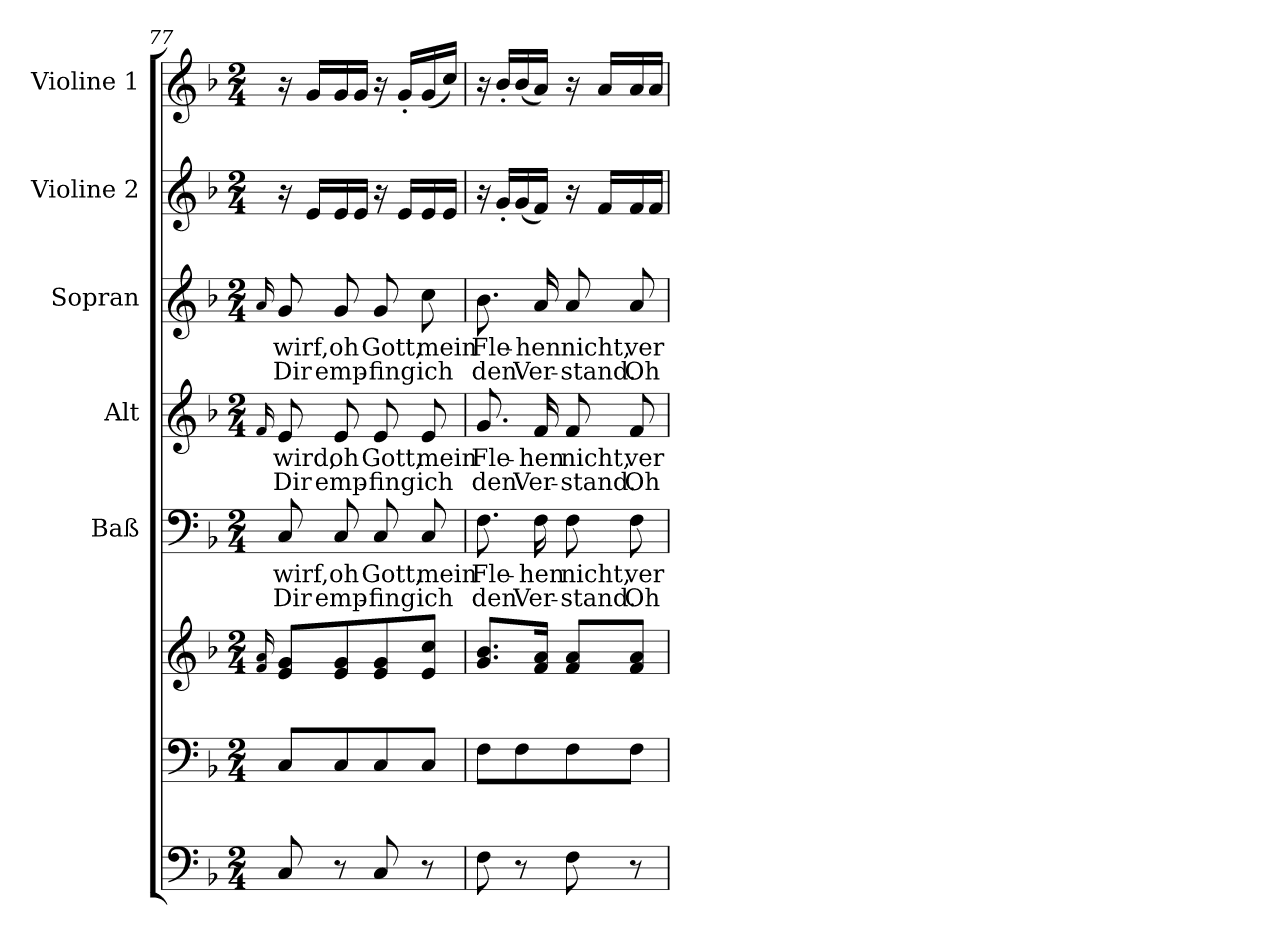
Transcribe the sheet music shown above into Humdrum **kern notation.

**kern	**kern	**kern	**kern	**text	**text	**kern	**text	**text	**kern	**text	**text	**kern	**kern
*part7	*part6	*part6	*part5	*part5	*part5	*part4	*part4	*part4	*part3	*part3	*part3	*part2	*part1
*staff8	*staff7	*staff6	*staff5	*staff5	*staff5	*staff4	*staff4	*staff4	*staff3	*staff3	*staff3	*staff2	*staff1
*	*	*	*I"Baß	*	*	*I"Alt	*	*	*I"Sopran	*	*	*I"Violine 2	*I"Violine 1
*	*	*	*	*	*	*	*	*	*	*	*	*I'Vln	*I'Vln
*clefF4	*clefF4	*clefG2	*clefF4	*	*	*clefG2	*	*	*clefG2	*	*	*clefG2	*clefG2
*ITrd7c12	*	*	*	*	*	*	*	*	*	*	*	*	*
*k[b-]	*k[b-]	*k[b-]	*k[b-]	*	*	*k[b-]	*	*	*k[b-]	*	*	*k[b-]	*k[b-]
*F:	*F:	*F:	*F:	*	*	*F:	*	*	*F:	*	*	*F:	*F:
*M2/4	*M2/4	*M2/4	*M2/4	*	*	*M2/4	*	*	*M2/4	*	*	*M2/4	*M2/4
=77	=77	=77	=77	=77	=77	=77	=77	=77	=77	=77	=77	=77	=77
.	.	16qqf/ 16qqa/	.	.	.	16qqf/	.	.	16qqa/	.	.	.	.
!	!	!	!	!LO:LY:b	!LO:LY:b	!	!LO:LY:b	!LO:LY:b	!	!LO:LY:b	!LO:LY:b	!	!
8CC/	8C/L	8e/ 8g/L	8C/	-wirf,	Dir	8e/	-wird,	Dir	8g/	-wirf,	Dir	16r	16r
.	.	.	.	.	.	.	.	.	.	.	.	16e/LL	16g/LL
!	!	!	!	!LO:LY:b	!LO:LY:b	!	!LO:LY:b	!LO:LY:b	!	!LO:LY:b	!LO:LY:b	!	!
8r	8C/	8e/ 8g/	8C/	oh	emp-	8e/	oh	emp-	8g/	oh	emp-	16e/	16g/
.	.	.	.	.	.	.	.	.	.	.	.	16e/JJ	16g/JJ
!	!	!	!	!LO:LY:b	!LO:LY:b	!	!LO:LY:b	!LO:LY:b	!	!LO:LY:b	!LO:LY:b	!	!
8CC/	8C/	8e/ 8g/	8C/	Gott,	-fing	8e/	Gott,	-fing	8g/	Gott,	-fing	16r	16r
.	.	.	.	.	.	.	.	.	.	.	.	16e/LL	16g'</LL
!	!	!	!	!LO:LY:b	!LO:LY:b	!	!LO:LY:b	!LO:LY:b	!	!LO:LY:b	!LO:LY:b	!	!
8r	8C/J	8e/ 8cc/J	8C/	mein	ich	8e/	mein	ich	8cc\	mein	ich	16e/	(<16g/
.	.	.	.	.	.	.	.	.	.	.	.	16e/JJ	16cc/JJ)
=78	=78	=78	=78	=78	=78	=78	=78	=78	=78	=78	=78	=78	=78
!	!	!	!	!LO:LY:b	!LO:LY:b	!	!LO:LY:b	!LO:LY:b	!	!LO:LY:b	!LO:LY:b	!	!
8FF\	8F\L	8.g/ 8.b-/L	8.F\	Fle-	den	8.g/	Fle-	den	8.b-\	Fle-	den	16r	16r
.	.	.	.	.	.	.	.	.	.	.	.	16g'</LL	16b-'</LL
8r	8F\	.	.	.	.	.	.	.	.	.	.	(<16g/	(<16b-/
!	!	!	!	!LO:LY:b	!LO:LY:b	!	!LO:LY:b	!LO:LY:b	!	!LO:LY:b	!LO:LY:b	!	!
.	.	16f/ 16a/Jk	16F\	-hen	Ver-	16f/	-hen	Ver-	16a/	-hen	Ver-	16f/JJ)	16a/JJ)
!	!	!	!	!LO:LY:b	!LO:LY:b	!	!LO:LY:b	!LO:LY:b	!	!LO:LY:b	!LO:LY:b	!	!
8FF\	8F\	8f/ 8a/L	8F\	nicht,	-stand.	8f/	nicht,	-stand.	8a/	nicht,	-stand.	16r	16r
.	.	.	.	.	.	.	.	.	.	.	.	16f/LL	16a/LL
!	!	!	!	!LO:LY:b	!LO:LY:b	!	!LO:LY:b	!LO:LY:b	!	!LO:LY:b	!LO:LY:b	!	!
8r	8F\J	8f/ 8a/J	8F\	ver-	Oh	8f/	ver-	Oh	8a/	ver-	Oh	16f/	16a/
.	.	.	.	.	.	.	.	.	.	.	.	16f/JJ	16a/JJ
=	=	=	=	=	=	=	=	=	=	=	=	=	=
*-	*-	*-	*-	*-	*-	*-	*-	*-	*-	*-	*-	*-	*-
